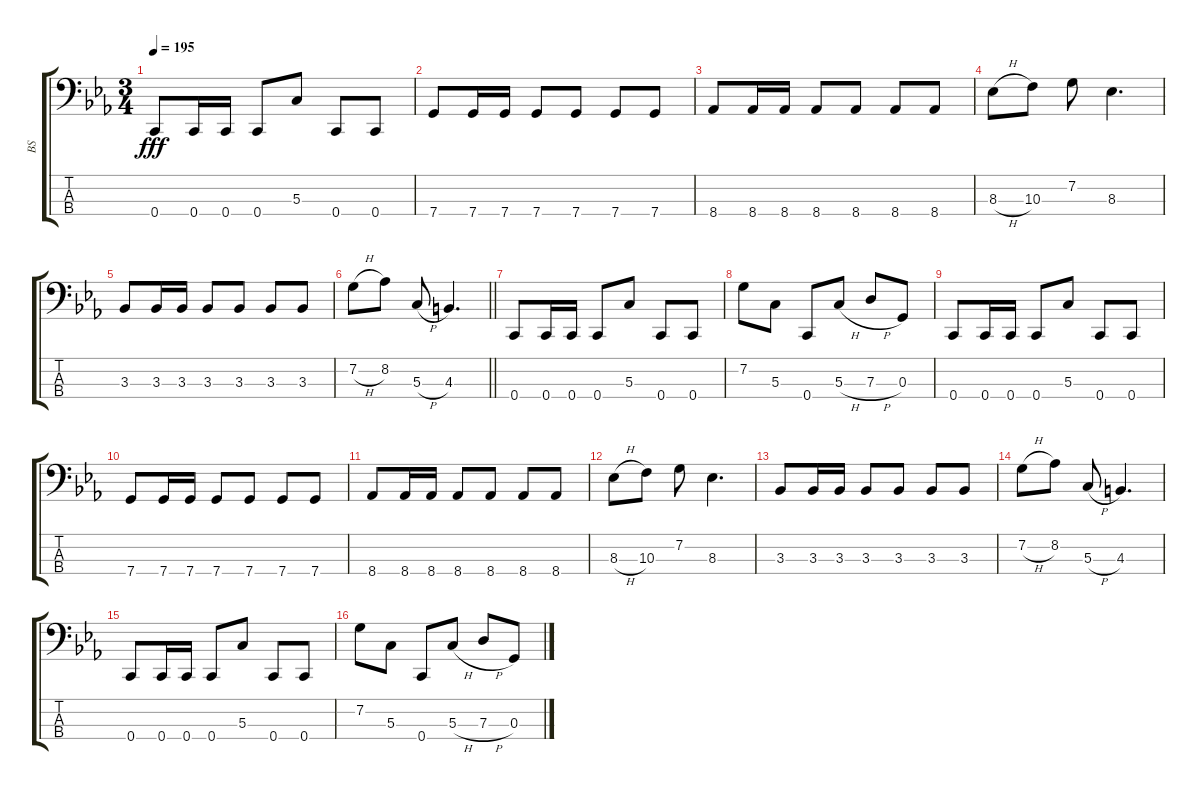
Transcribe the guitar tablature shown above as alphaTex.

\track ("BS" "BS") {instrument electricbasspick}
\staff {score tabs}
\tuning (F2 C2 G1 C1) {hide}
\ts (3 4)
\tempo 195
\clef f4
\ks cminor
0.4.8{dy fff} 0.4.16 0.4.16 0.4.8 5.3.8 0.4.8 0.4.8 |
7.4.8 7.4.16 7.4.16 7.4.8 7.4.8 7.4.8 7.4.8 |
8.4.8 8.4.16 8.4.16 8.4.8 8.4.8 8.4.8 8.4.8 |
8.3{h}.8 10.3.8 7.2.8 8.3.4{d} |
3.3.8 3.3.16 3.3.16 3.3.8 3.3.8 3.3.8 3.3.8 |
\barLineRight lightlight
7.2{h}.8 8.2.8 5.3{h}.8 4.3.4{d} |
\section ("" "")
0.4.8 0.4.16 0.4.16 0.4.8 5.3.8 0.4.8 0.4.8 |
7.2.8 5.3.8 0.4.8 5.3{h}.8 7.3{h}.8 0.3.8 |
0.4.8 0.4.16 0.4.16 0.4.8 5.3.8 0.4.8 0.4.8 |
7.4.8 7.4.16 7.4.16 7.4.8 7.4.8 7.4.8 7.4.8 |
8.4.8 8.4.16 8.4.16 8.4.8 8.4.8 8.4.8 8.4.8 |
8.3{h}.8 10.3.8 7.2.8 8.3.4{d} |
3.3.8 3.3.16 3.3.16 3.3.8 3.3.8 3.3.8 3.3.8 |
7.2{h}.8 8.2.8 5.3{h}.8 4.3.4{d} |
0.4.8 0.4.16 0.4.16 0.4.8 5.3.8 0.4.8 0.4.8 |
7.2.8 5.3.8 0.4.8 5.3{h}.8 7.3{h}.8 0.3.8
